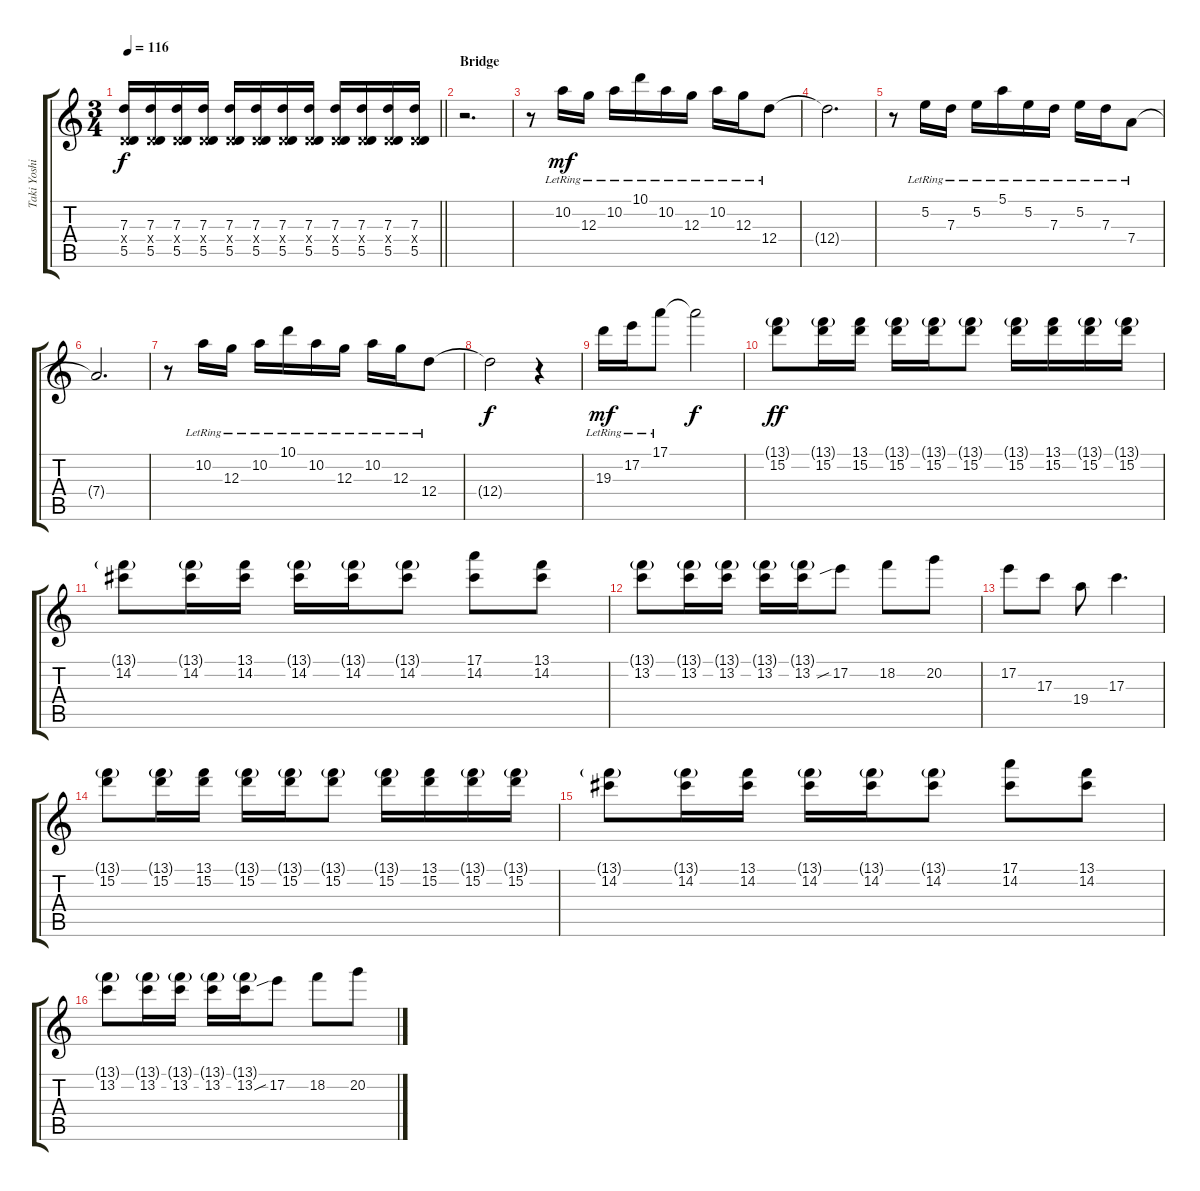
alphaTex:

\track ("Taki Yoshimitsu" "Taki Yoshi") {instrument distortionguitar}
\staff {score tabs}
\tuning (E4 B3 G3 D3 A2 D2) {hide}
\ts (3 4)
\tempo 116
\clef g2
\barLineRight lightlight
\ks c
(7.3 0.4{x} 5.5).16{dy f} (7.3 0.4{x} 5.5).16 (7.3 0.4{x} 5.5).16 (7.3 0.4{x} 5.5).16 (7.3 0.4{x} 5.5).16 (7.3 0.4{x} 5.5).16 (7.3 0.4{x} 5.5).16 (7.3 0.4{x} 5.5).16 (7.3 0.4{x} 5.5).16 (7.3 0.4{x} 5.5).16 (7.3 0.4{x} 5.5).16 (7.3 0.4{x} 5.5).16 |
\section ("" "Bridge")
r.2{d balance 16 instrument electricguitarclean} |
r.8 10.2{lr}.16{dy mf} 12.3{lr}.16{balance 0} 10.2{lr}.16 10.1{lr}.16 10.2{lr}.16 12.3{lr}.16 10.2{lr}.16 12.3{lr}.16 12.4{lr}.8 |
12.4{t}.2{d} |
r.8 5.2{lr}.16 7.3{lr}.16{balance 16} 5.2{lr}.16 5.1{lr}.16 5.2{lr}.16 7.3{lr}.16 5.2{lr}.16 7.3{lr}.16 7.4{lr}.8 |
7.4{t}.2{d} |
r.8 10.2{lr}.16 12.3{lr}.16{balance 0} 10.2{lr}.16 10.1{lr}.16 10.2{lr}.16 12.3{lr}.16 10.2{lr}.16 12.3{lr}.16 12.4{lr}.8 |
12.4{t}.2{dy f} r.4 |
19.3{lr}.16{dy mf balance 8} 17.2{lr}.16 17.1{lr}.8 17.1{t}.2{dy f} |
(13.1{g} 15.2).8{dy ff instrument distortionguitar} (13.1{g} 15.2).16 (13.1 15.2).16 (13.1{g} 15.2).16 (13.1{g} 15.2).16 (13.1{g} 15.2).8 (13.1{g} 15.2).16 (13.1 15.2).16 (13.1{g} 15.2).16 (13.1{g} 15.2).16 |
(13.1{g} 14.2).8 (13.1{g} 14.2).16 (13.1 14.2).16 (13.1{g} 14.2).16 (13.1{g} 14.2).16 (13.1{g} 14.2).8 (17.1 14.2).8 (13.1 14.2).8 |
(13.1{g} 13.2).8 (13.1{g} 13.2).16 (13.1{g} 13.2).16 (13.1{g} 13.2).16 (13.1{g} 13.2).16 17.2{sib}.8 18.2.8 20.2.8 |
17.2.8 17.3.8 19.4.8 17.3.4{d} |
(13.1{g} 15.2).8 (13.1{g} 15.2).16 (13.1 15.2).16 (13.1{g} 15.2).16 (13.1{g} 15.2).16 (13.1{g} 15.2).8 (13.1{g} 15.2).16 (13.1 15.2).16 (13.1{g} 15.2).16 (13.1{g} 15.2).16 |
(13.1{g} 14.2).8 (13.1{g} 14.2).16 (13.1 14.2).16 (13.1{g} 14.2).16 (13.1{g} 14.2).16 (13.1{g} 14.2).8 (17.1 14.2).8 (13.1 14.2).8 |
(13.1{g} 13.2).8 (13.1{g} 13.2).16 (13.1{g} 13.2).16 (13.1{g} 13.2).16 (13.1{g} 13.2).16 17.2{sib}.8 18.2.8 20.2.8
